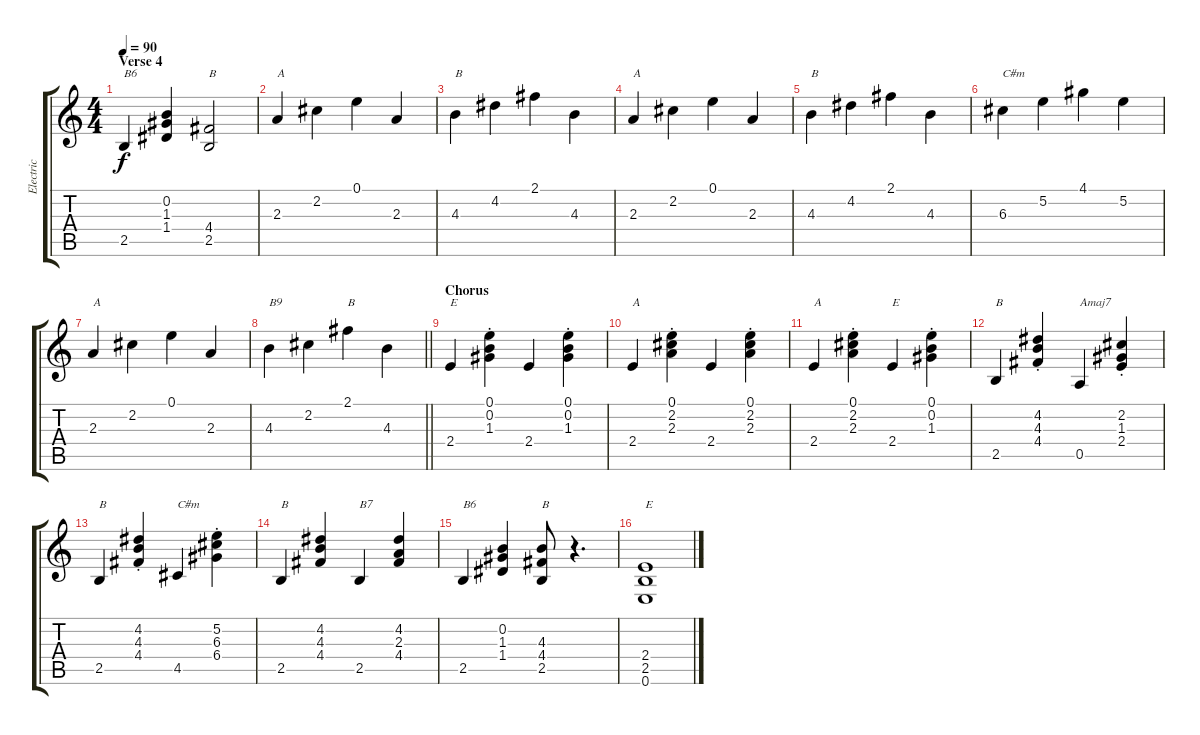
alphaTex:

\track ("Electric" "Electric") {instrument overdrivenguitar}
\staff {score tabs}
\tuning (E4 B3 G3 D3 A2 E2) {hide}
\ts (4 4)
\section ("" "Verse 4")
\tempo 90
\clef g2
\ks c
2.5.4{txt "B6" dy f} (0.2 1.3 1.4).4 (4.4 2.5).2{txt "B"} |
2.3.4{txt "A"} 2.2.4 0.1.4 2.3.4 |
4.3.4{txt "B"} 4.2.4 2.1.4 4.3.4 |
2.3.4{txt "A"} 2.2.4 0.1.4 2.3.4 |
4.3.4{txt "B"} 4.2.4 2.1.4 4.3.4 |
6.3.4{txt "C#m"} 5.2.4 4.1.4 5.2.4 |
2.3.4{txt "A"} 2.2.4 0.1.4 2.3.4 |
\barLineRight lightlight
4.3.4{txt "B9"} 2.2.4 2.1.4{txt "B"} 4.3.4 |
\section ("" "Chorus")
2.4.4{txt "E"} (0.1{st} 0.2{st} 1.3{st}).4 2.4.4 (0.1{st} 0.2{st} 1.3{st}).4 |
2.4.4{txt "A"} (0.1{st} 2.2{st} 2.3{st}).4 2.4.4 (0.1{st} 2.2{st} 2.3{st}).4 |
2.4.4{txt "A"} (0.1{st} 2.2{st} 2.3{st}).4 2.4.4{txt "E"} (0.1{st} 0.2{st} 1.3{st}).4 |
2.5.4{txt "B"} (4.2{st} 4.3{st} 4.4{st}).4 0.5.4{txt "Amaj7"} (2.2{st} 1.3{st} 2.4{st}).4 |
2.5.4{txt "B"} (4.2{st} 4.3{st} 4.4{st}).4 4.5.4{txt "C#m"} (5.2{st} 6.3{st} 6.4{st}).4 |
2.5.4{txt "B"} (4.2 4.3 4.4).4 2.5.4{txt "B7"} (4.2 2.3 4.4).4 |
2.5.4{txt "B6"} (0.2 1.3 1.4).4 (4.3 4.4 2.5).8{txt "B"} r.4{d} |
(2.4 2.5 0.6).1{txt "E"}
